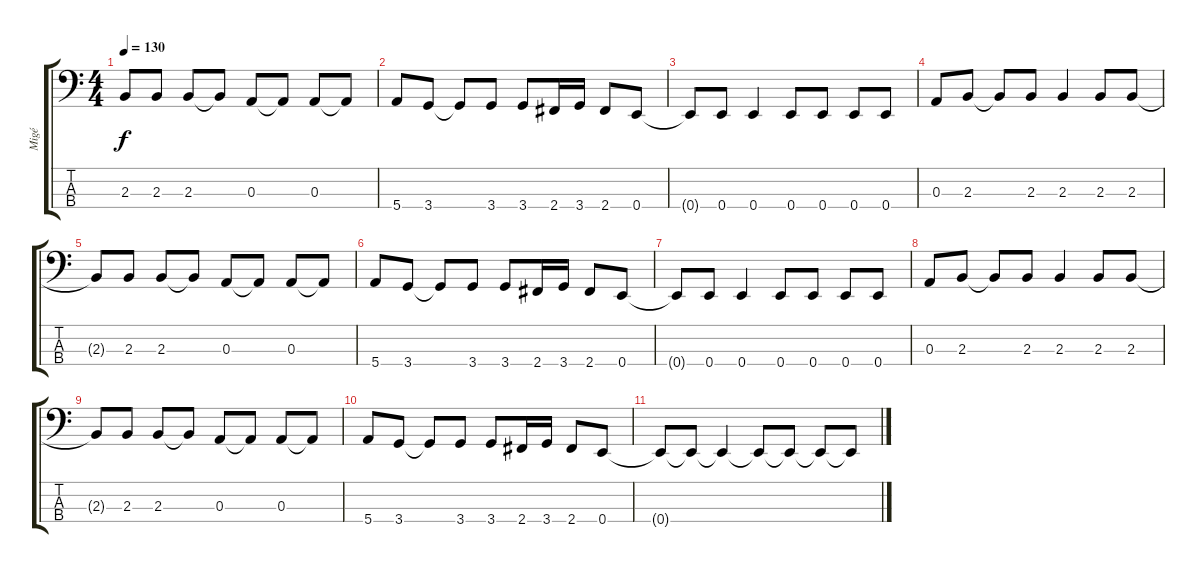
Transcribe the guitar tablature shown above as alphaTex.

\track ("Migé" "Migé") {instrument electricbassfinger}
\staff {score tabs}
\tuning (G2 D2 A1 E1) {hide}
\ts (4 4)
\tempo 130
\clef f4
\ks c
2.3{t}.8{dy f} 2.3.8 2.3.8 2.3{t}.8 0.3.8 0.3{t}.8 0.3.8 0.3{t}.8 |
5.4.8 3.4.8 3.4{t}.8 3.4.8 3.4.8 2.4.16 3.4.16 2.4.8 0.4.8 |
0.4{t}.8 0.4.8 0.4.4 0.4.8 0.4.8 0.4.8 0.4.8 |
0.3.8 2.3.8 2.3{t}.8 2.3.8 2.3.4 2.3.8 2.3.8 |
2.3{t}.8 2.3.8 2.3.8 2.3{t}.8 0.3.8 0.3{t}.8 0.3.8 0.3{t}.8 |
5.4.8 3.4.8 3.4{t}.8 3.4.8 3.4.8 2.4.16 3.4.16 2.4.8 0.4.8 |
0.4{t}.8 0.4.8 0.4.4 0.4.8 0.4.8 0.4.8 0.4.8 |
0.3.8 2.3.8 2.3{t}.8 2.3.8 2.3.4 2.3.8 2.3.8 |
2.3{t}.8 2.3.8 2.3.8 2.3{t}.8 0.3.8 0.3{t}.8 0.3.8 0.3{t}.8 |
5.4.8 3.4.8 3.4{t}.8 3.4.8 3.4.8 2.4.16 3.4.16 2.4.8 0.4.8 |
0.4{t}.8 0.4{t}.8 0.4{t}.4 0.4{t}.8 0.4{t}.8 0.4{t}.8 0.4{t}.8
